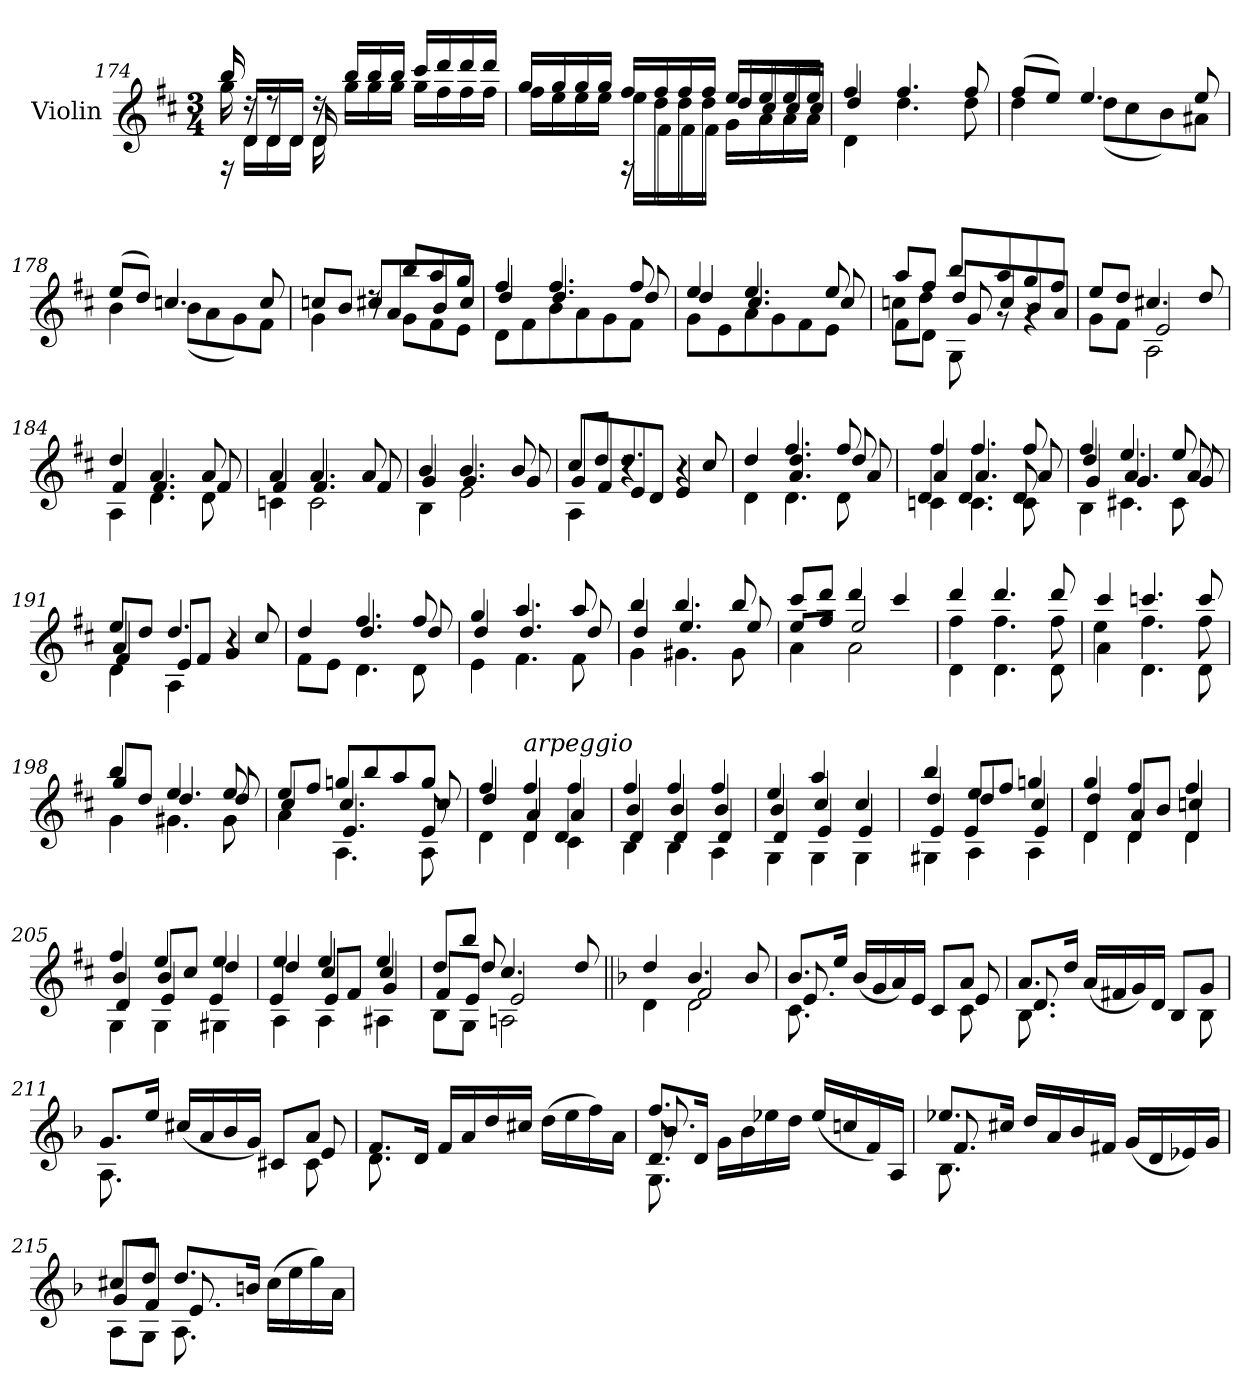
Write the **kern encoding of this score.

**kern
*part1
*staff1
*I"Violin
*I'Vln.
*clefG2
*k[f#c#]
*M3/4
=174
*^
*	*^
16bb/	16gg\	16rF
16rdd	16d\LL	16d/LL
8rdd	16d\	16d/
.	16d\JJ	16d/JJ
16rdd	16d\	16d/
16bb/LL	16gg\LL	16ryy
16bb/	16gg\	8ryy
16bb/JJ	16gg\JJ	.
16ccc#/LL	16gg\LL	4ryy
16ddd/	16ff#\	.
16ddd/	16ff#\	.
16ddd/JJ	16ff#\JJ	.
=175	=175	=175
16gg/LL	16ff#\LL	4ryy
16gg/	16ee\	.
16gg/	16ee\	.
16gg/JJ	16ee\JJ	.
16ff#/LL	16ee\LL	16rF
16ff#/	16dd\	16f#\LL
16ff#/	16dd\	16f#\
16ff#/JJ	16dd\JJ	16f#\JJ
16ee/LL	16dd/LL	16g\LL
16ee/	16cc#/	16a\
16ee/	16cc#/	16a\
16ee/JJ	16cc#/JJ	16a\JJ
=176	=176	=176
4ff#/	4d\	4dd/
4.ff#/	4.dd\	2ryy
8ff#/	8dd\	.
*	*v	*v
!!LO:LB:g=z
=177	=177
(>8ff#/L	4dd\
8ee/J)	.
4.ee/	(<8dd\L
.	8cc#\
.	8b\)
8ee/	8a#X\J
=178	=178
(>8ee/L	4b\
8dd/J)	.
4.ccn/	(<8b\L
.	8a\
.	8g\)
8cc/	8f#\J
=179	=179
*	*^
4ryy	4g\	8ccn/L
.	.	8b/J
8rdd	8r	8cc#X/L
8bb/L	8g\L	8a/
8aa/	8f#\	8b/
8gg/J	8e\J	8cc#/J
=180	=180	=180
4ff#/	8d\L	4dd/
.	8f#\	.
4.ff#/	8b\	4.dd/
.	8a\	.
.	8g\	.
8ff#/	8f#\J	8dd/
=181	=181	=181
4ee/	8g\L	4dd/
.	8e\	.
4.ee/	8a\	4.cc#/
.	8g\	.
.	8f#\	.
8ee/	8e\J	8cc#/
=182	=182	=182
*	*	*^
8aa/L	8f#\L	8ccn\L	4ryy
8ff#/J	8d\J	8dd\J	.
8bb/L	8G\	8dd/L	8g/
8aa/	8rg	8cc/	8ryy
8gg/	4rg	8b/	4ryy
8ff#/J	.	8a/J	.
*	*	*v	*v
!!LO:LB:g=z
=183	=183	=183
8ee/L	8g\L	4ryy
8dd/J	8f#\J	.
4.cc#X/	2A\	2e/
8dd/	.	.
=184	=184	=184
4dd/	4A\	4f#/
4.a/	4.d\	4.f#/
8a/	8d\	8f#/
=185	=185	=185
4a/	4cn\	4f#/
4.a/	2c\	4.f#/
8a/	.	8f#/
=186	=186	=186
4b/	4B\	4g/
4.b/	2e\	4.g/
8b/	.	8g/
=187	=187	=187
8cc#/L	4A\	8g/L
8dd/J	.	8f#/
4.dd/	4r	8e/
.	.	8d/J
.	4r	4e/
8cc#/	.	.
=188	=188	=188
*	*	*^
4dd/	4d\	4ryy	4ryy
4.ff#/	4.d\	4.dd/	4.a/
8ff#/	8d\	8dd/	8a/
=189	=189	=189	=189
4ff#/	4cn\	4a/	4d/
4.ff#/	4.c\	4.a/	4.d/
8ff#/	8c\	8a/	8d/
=190	=190	=190	=190
4ff#/	4B\	4dd/	4g/
4.ee/	4.c#X\	4.a/	4.g/
8ee/	8c#\	8a/	8g/
!!LO:LB:g=z	!!	!!	!!
=191	=191	=191	=191
8ee/L	4d\	4a/	4f#/
8dd/J	.	.	.
4.dd/	4A\	8e/L	4ryy
.	.	8f#/J	.
.	4r	4g/	4ryy
8cc#/	.	.	.
*	*	*v	*v
=192	=192	=192
4dd/	8f#\L	4ryy
.	8e\J	.
4.ff#/	4.d\	4.dd/
8ff#/	8d\	8dd/
=193	=193	=193
4gg/	4e\	4dd/
4.aa/	4.f#\	4.dd/
8aa/	8f#\	8dd/
=194	=194	=194
4bb/	4g\	4dd/
4.bb/	4.g#X\	4.ee/
8bb/	8g#\	8ee/
=195	=195	=195
8ccc#/L	4a\	8ee/L
8ddd/J	.	8ff#/J
4ddd/	2a\	2ee/
4ccc#/	.	.
=196	=196	=196
4ddd/	4d\	4ff#\
4.ddd/	4.d\	4.ff#\
8ddd/	8d\	8ff#\
=197	=197	=197
4ccc#/	4a\	4ee\
4.cccn/	4.d\	4.ff#\
8ccc/	8d\	8ff#\
=198	=198	=198
4bb/	4g\	8gg/L
.	.	8dd/J
4.ee/	4.g#X\	4.dd/
8ee/	8g#\	8dd/
!!LO:LB:g=z	!!	!!
=199	=199	=199
*	*	*^
8ee/L	4a\	4cc#/	4ryy
8ff#/J	.	.	.
8ggn/L	4.A\	4.cc#/	4.e/
8bb/	.	.	.
8aa/	.	.	.
8gg/J	8A\	8cc#/	8e/
=200	=200	=200	=200
4ff#/	4d\	4dd/	4ryy
!LO:TX:a:i:t=arpeggio	!	!	!
4ff#/	4d\	4a/	4d/
4ff#/	4c#\	4a/	4d/
=201	=201	=201	=201
4ff#/	4B\	4b/	4d/
4ff#/	4B\	4b/	4d/
4ff#/	4A\	4b/	4d/
=202	=202	=202	=202
4ee/	4G\	4b/	4d/
4aa/	4G\	4cc#/	4e/
4ryy	4G\	4cc#/	4e/
=203	=203	=203	=203
4bb/	4G#X\	4dd/	4e/
8ee/L	4A\	4dd/	4e/
8ff#/J	.	.	.
4ggn/	4A\	4cc#/	4e/
=204	=204	=204	=204
4gg/	4d\	4dd/	4d/
4ff#/	4d\	8a/L	4d/
.	.	8b/J	.
4ff#/	4d\	4ccn/	4d/
=205	=205	=205	=205
4ff#/	4G\	4b/	4d/
4ee/	4G\	8b/L	4e/
.	.	8cc#/J	.
4ee/	4G#X\	4dd/	4e/
!!LO:LB:g=z	!!	!!	!!
=206	=206	=206	=206
4ee/	4A\	4dd/	4e/
4ee/	4A\	4cc#/	8e/L
.	.	.	8f#/J
4ee/	4A#X\	4cc#/	4g/
=207	=207	=207	=207
8dd/L	8B\L	8f#/L	8ryy
8bb/J	8G\J	8e/J	8dd/
4.cc#/	2An\	2e/	4ryy
.	.	.	4ryy
8dd/	.	.	.
*v	*v	*v	*v
=208||
*k[b-]
*^
*	*^
4dd/	4d\	4ryy
4.b-/	2d\	2f/
8b-/	.	.
=209	=209	=209
8.b-/L	8.c\	8.e/
16ee/Jk	16ryy	16ryy
(<16b-/LL	4ryy	4ryy
16g/	.	.
16a/)	.	.
16e/JJ	.	.
8c/L	8ryy	8ryy
8a/J	8c\	8e/
=210	=210	=210
8.a/L	8.B-\	8.d/
16dd/Jk	16ryy	16ryy
(<16a/LL	4ryy	4ryy
16f#X/	.	.
16g/)	.	.
16d/JJ	.	.
8B-/L	8ryy	4ryy
8g/J	8B-\	.
=211	=211	=211
8.g/L	8.A\	2ryy
16ee/Jk	16ryy	.
(<16cc#X/LL	4ryy	.
16a/	.	.
16b-/	.	.
16g/JJ)	.	.
8c#X/L	8ryy	8ryy
8a/J	8c#\	8e/
*	*v	*v
!!LO:PB:g=z
=212	=212
8.f/L	8.d\
16d/Jk	16ryy
16f/LL	4ryy
16a/	.
16dd/	.
16cc#X/JJ	.
(>16dd\LL	4ryy
16ee\	.
16ff\)	.
16a\JJ	.
=213	=213
*^	*^
8.ff/L	8.G\	8.b-/	8.d/
16d/Jk	16ryy	16ryy	16ryy
16g\LL	4ryy	4ryy	4ryy
16b-\	.	.	.
16ee-X\	.	.	.
16dd\JJ	.	.	.
(<16ee-/LL	4ryy	4ryy	4ryy
16ccn/	.	.	.
16f/)	.	.	.
16A/JJ	.	.	.
*	*	*v	*v
=214	=214	=214
8.ee-X/L	8.B-\	8.f/
16cc#X/Jk	16ryy	16ryy
16dd/LL	4ryy	4ryy
16a/	.	.
16b-/	.	.
16f#X/JJ	.	.
(<16g/LL	4ryy	4ryy
16d/	.	.
16e-X/)	.	.
16g/JJ	.	.
=215	=215	=215
8cc#X/L	8A\L	8g/L
8dd/J	8G\J	8f/J
8.dd/L	8.A\	8.e/
16bn/Jk	16ryy	16ryy
(>16cc#\LL	4ryy	4ryy
16ee\	.	.
16gg\)	.	.
16a\JJ	.	.
*v	*v	*v
=
*-
